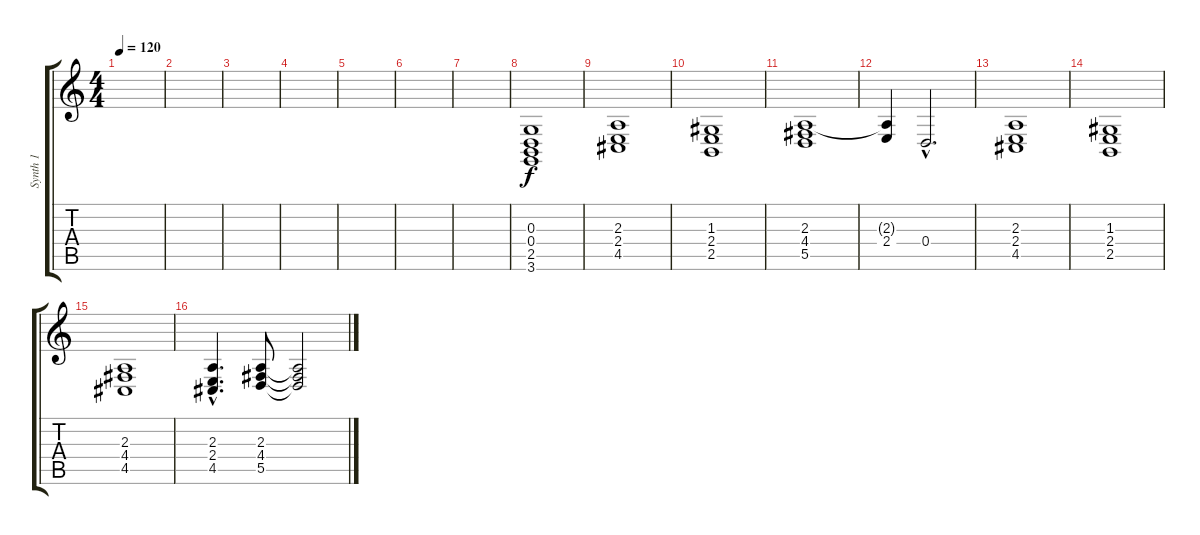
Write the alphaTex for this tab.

\track ("Synth 1" "Synth 1") {instrument panflute}
\staff {score tabs}
\tuning (E4 B3 G3 D3 A2 E2) {hide}
\ts (4 4)
\tempo 120
\clef g2
\ks c
|
|
|
|
|
|
|
(0.3 0.4 2.5 3.6).1{instrument pad3polysynth} |
(2.3 2.4 4.5).1 |
(1.3 2.4 2.5).1 |
(2.3 4.4 5.5).1 |
(2.3{t} 2.4).4 0.4{hac}.2{d} |
(2.3 2.4 4.5).1 |
(1.3 2.4 2.5).1 |
(2.3 4.4 4.5).1 |
(2.3{hac} 2.4{hac} 4.5{hac}).4{d} (2.3 4.4 5.5).8 (2.3{t} 4.4{t} 5.5{t}).2
